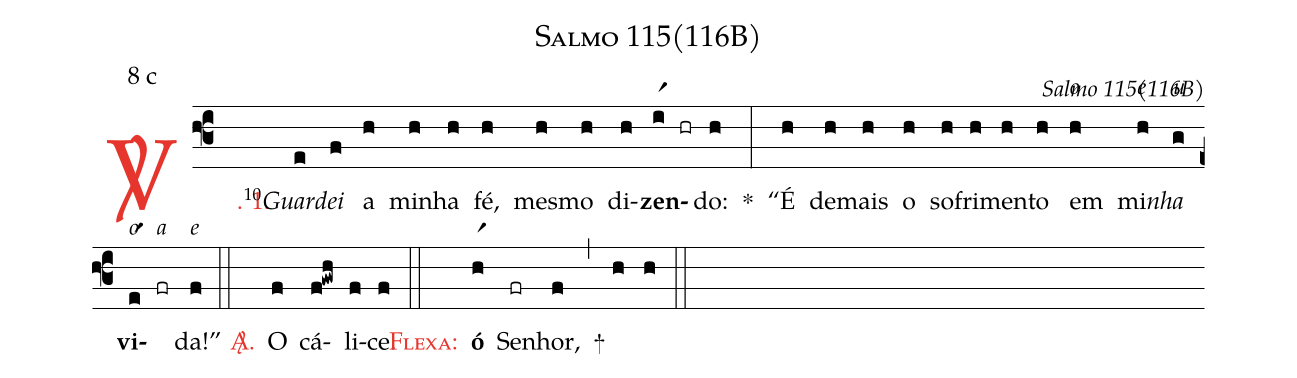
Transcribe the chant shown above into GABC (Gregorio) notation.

name: Salmo 115(116B);
mode: 8;
mode-differentia: c;
commentary: Salmo 115(116B);
%%
(f3)

<c><sp>V/</sp>. 1.</c>() <v>\VSup{10}</v><i>Guar</i>(e)<i>dei</i>(f) a(h) mi(h)nha(h) fé,(h) mes(h)mo(h) di(h)<b>zen</b>(ir1 hr)do:(h) *(:) ``É(h) de(h)mais(h) o(h) so(h)fri(h)men(h)to(h) em<alt>o</alt>(h) mi<alt>e</alt>(h)<i>nha</i><alt>u</alt>(g) <b>vi</b><alt>o</alt>(er1)<alt>a</alt>(fr)da!''<alt>e</alt>(f)

(::)

<nlba><c><sp>A/</sp>.</c>() O</nlba>(f) cá(f!gwh)li(f)ce.(f)

(::)

<nlba><c><sc>Flexa</sc>:</c>() <b>ó</b></nlba>(hr1) Se(fr)nhor,(f) +(,) (h) (h)

(::)
